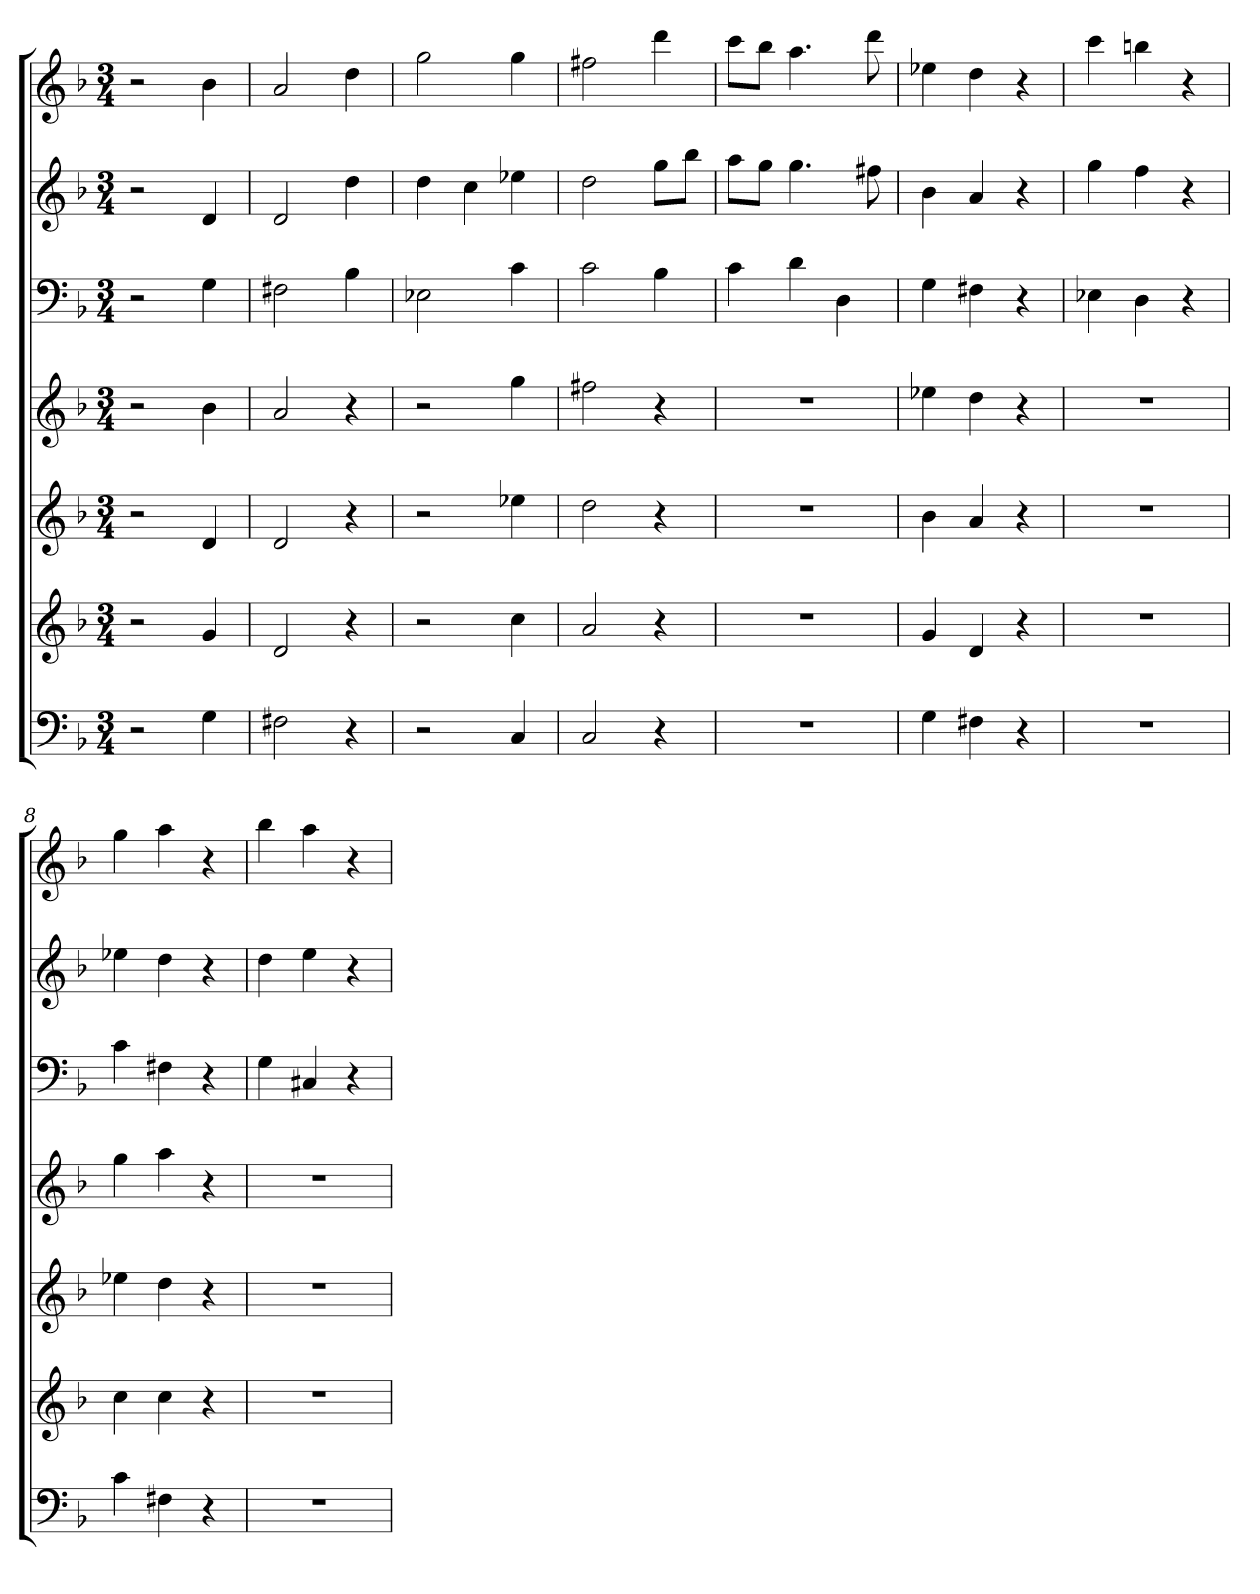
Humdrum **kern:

**kern	**kern	**kern	**kern	**kern	**kern	**kern
*part7	*part6	*part5	*part4	*part3	*part2	*part1
*staff7	*staff6	*staff5	*staff4	*staff3	*staff2	*staff1
*k[b-]	*k[b-]	*k[b-]	*k[b-]	*k[b-]	*k[b-]	*k[b-]
*d:	*d:	*d:	*d:	*d:	*d:	*d:
*M3/4	*M3/4	*M3/4	*M3/4	*M3/4	*M3/4	*M3/4
=1	=1	=1	=1	=1	=1	=1
2r	2r	2r	2r	2r	2r	2r
4G	4g	4d	4b-	4G	4d	4b-
=2	=2	=2	=2	=2	=2	=2
2F#X	2d	2d	2a	2F#X	2d	2a
4r	4r	4r	4r	4B-	4dd	4dd
=3	=3	=3	=3	=3	=3	=3
2r	2r	2r	2r	2E-X	4dd	2gg
.	.	.	.	.	4cc	.
4C	4cc	4ee-X	4gg	4c	4ee-X	4gg
=4	=4	=4	=4	=4	=4	=4
2C	2a	2dd	2ff#X	2c	2dd	2ff#X
4r	4r	4r	4r	4B-	8ggL	4ddd
.	.	.	.	.	8bb-J	.
=5	=5	=5	=5	=5	=5	=5
2.r	2.r	2.r	2.r	4c	8aaL	8cccL
.	.	.	.	.	8ggJ	8bb-J
.	.	.	.	4d	4.gg	4.aa
.	.	.	.	4D	.	.
.	.	.	.	.	8ff#X	8ddd
=6	=6	=6	=6	=6	=6	=6
4G	4g	4b-	4ee-X	4G	4b-	4ee-X
4F#X	4d	4a	4dd	4F#X	4a	4dd
4r	4r	4r	4r	4r	4r	4r
=7	=7	=7	=7	=7	=7	=7
2.r	2.r	2.r	2.r	4E-X	4gg	4ccc
.	.	.	.	4D	4ff	4bbn
.	.	.	.	4r	4r	4r
=8	=8	=8	=8	=8	=8	=8
4c	4cc	4ee-X	4gg	4c	4ee-X	4gg
4F#X	4cc	4dd	4aa	4F#X	4dd	4aa
4r	4r	4r	4r	4r	4r	4r
=9	=9	=9	=9	=9	=9	=9
2.r	2.r	2.r	2.r	4G	4dd	4bb-
.	.	.	.	4C#X	4ee	4aa
.	.	.	.	4r	4r	4r
=	=	=	=	=	=	=
*-	*-	*-	*-	*-	*-	*-
